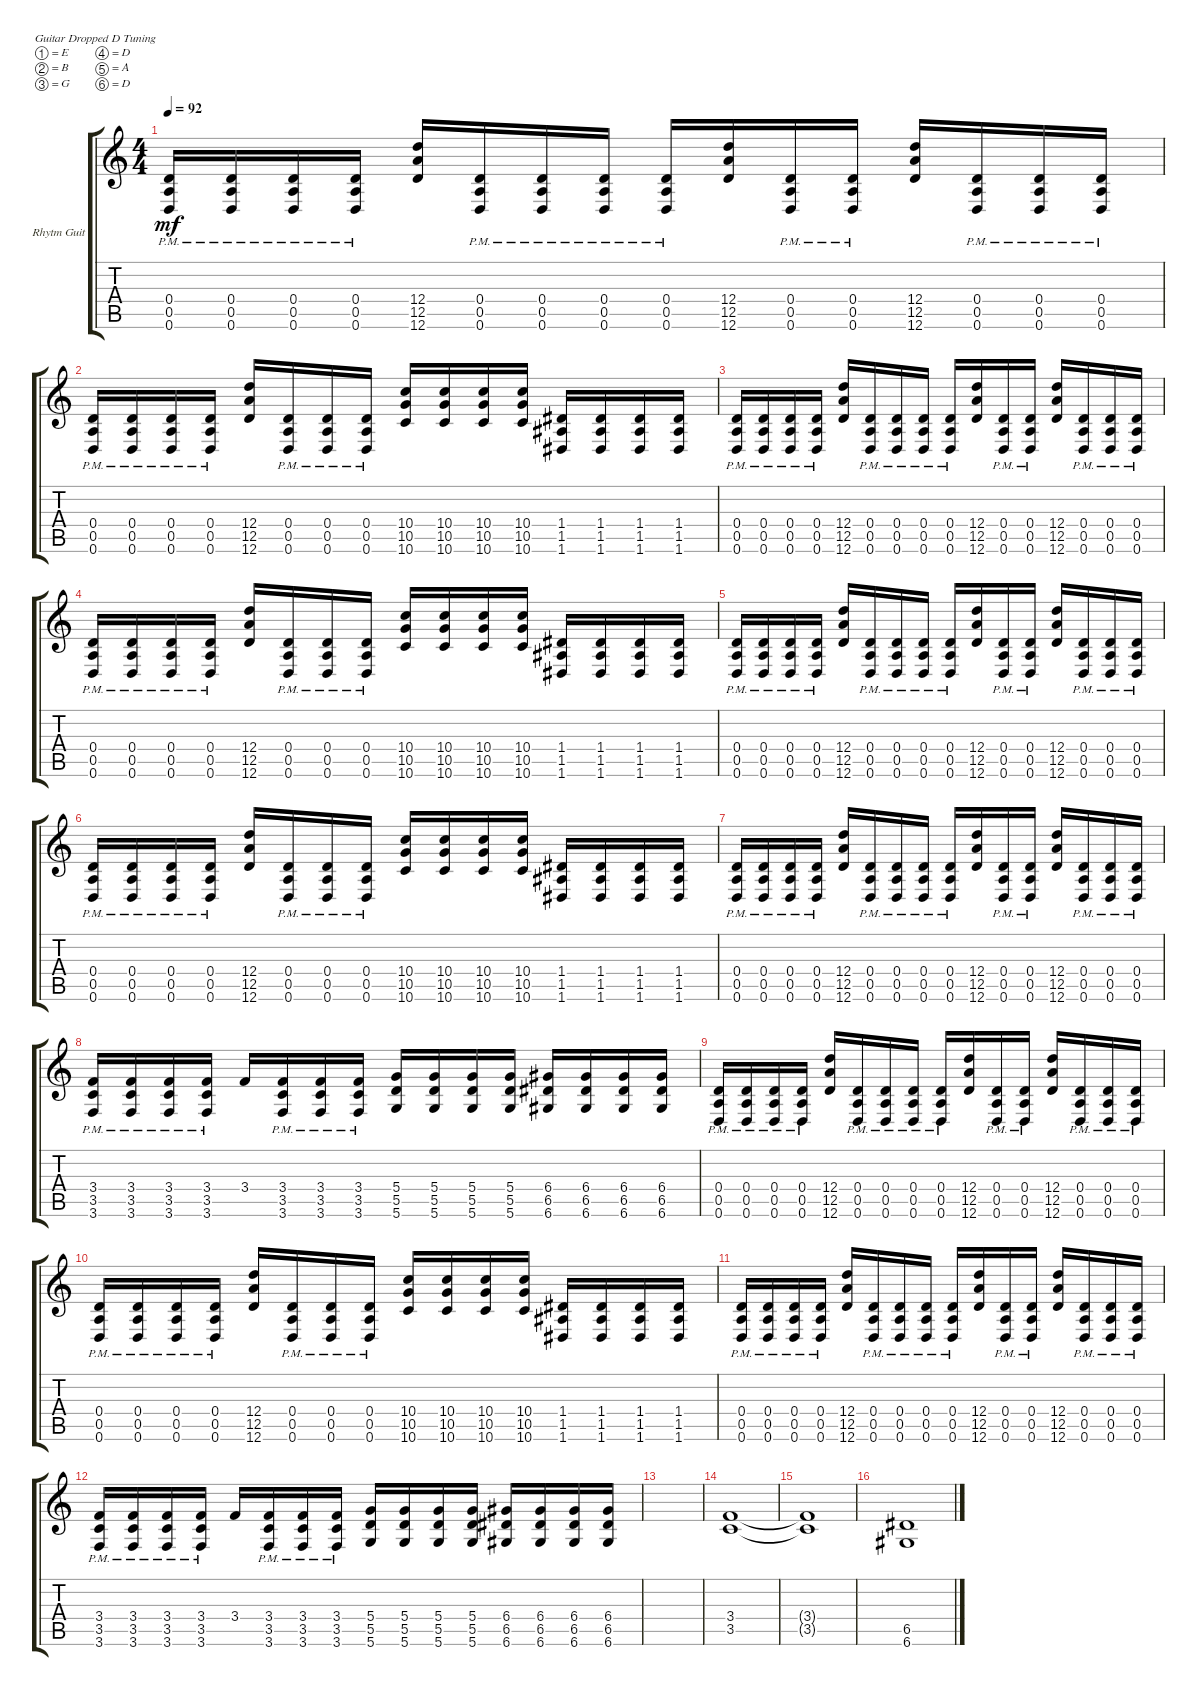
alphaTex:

\bracketExtendMode groupsimilarinstruments
\firstSystemTrackNameOrientation horizontal
\otherSystemsTrackNameOrientation horizontal
\track ("Rhytm Guitar" "Rhytm Guit") {instrument distortionguitar}
\staff {score tabs}
\tuning (E4 B3 G3 D3 A2 D2)
\ts (4 4)
\tempo 92
\clef g2
\scale
0.485477
\ks c
(0.6{pm} 0.5{pm} 0.4{pm}).16{dy mf instrument distortionguitar} (0.6{pm} 0.5{pm} 0.4{pm}).16 (0.6{pm} 0.5{pm} 0.4{pm}).16 (0.6{pm} 0.5{pm} 0.4{pm}).16 (12.5 12.6 12.4).16 (0.6{pm} 0.5{pm} 0.4{pm}).16 (0.6{pm} 0.5{pm} 0.4{pm}).16 (0.6{pm} 0.5{pm} 0.4{pm}).16 (0.6{pm} 0.5{pm} 0.4{pm}).16 (12.6 12.5 12.4).16 (0.6{pm} 0.5{pm} 0.4{pm}).16 (0.6{pm} 0.5{pm} 0.4{pm}).16 (12.5 12.6 12.4).16 (0.6{pm} 0.5{pm} 0.4{pm}).16 (0.6{pm} 0.5{pm} 0.4{pm}).16 (0.6{pm} 0.5{pm} 0.4{pm}).16 |
\scale
0.257261 (0.6{pm} 0.5{pm} 0.4{pm}).16 (0.6{pm} 0.5{pm} 0.4{pm}).16 (0.6{pm} 0.5{pm} 0.4{pm}).16 (0.6{pm} 0.5{pm} 0.4{pm}).16 (12.6 12.5 12.4).16 (0.6{pm} 0.4{pm} 0.5{pm}).16 (0.6{pm} 0.4{pm} 0.5{pm}).16 (0.6{pm} 0.4{pm} 0.5{pm}).16 (10.5 10.6 10.4).16 (10.5 10.4 10.6).16 (10.5 10.6 10.4).16 (10.5 10.6 10.4).16 (1.6 1.4 1.5).16 (1.6 1.4 1.5).16 (1.6 1.4 1.5).16 (1.6 1.4 1.5).16 |
\scale
0.257261 (0.6{pm} 0.5{pm} 0.4{pm}).16 (0.6{pm} 0.5{pm} 0.4{pm}).16 (0.6{pm} 0.5{pm} 0.4{pm}).16 (0.6{pm} 0.5{pm} 0.4{pm}).16 (12.6 12.5 12.4).16 (0.6{pm} 0.5{pm} 0.4{pm}).16 (0.6{pm} 0.5{pm} 0.4{pm}).16 (0.6{pm} 0.5{pm} 0.4{pm}).16 (0.6{pm} 0.5{pm} 0.4{pm}).16 (12.6 12.5 12.4).16 (0.6{pm} 0.5{pm} 0.4{pm}).16 (0.6{pm} 0.5{pm} 0.4{pm}).16 (12.6 12.4 12.5).16 (0.6{pm} 0.5{pm} 0.4{pm}).16 (0.6{pm} 0.5{pm} 0.4{pm}).16 (0.6{pm} 0.5{pm} 0.4{pm}).16 |
\scale
0.333333 (0.6{pm} 0.5{pm} 0.4{pm}).16 (0.6{pm} 0.5{pm} 0.4{pm}).16 (0.6{pm} 0.5{pm} 0.4{pm}).16 (0.6{pm} 0.5{pm} 0.4{pm}).16 (12.6 12.5 12.4).16 (0.6{pm} 0.4{pm} 0.5{pm}).16 (0.6{pm} 0.4{pm} 0.5{pm}).16 (0.6{pm} 0.4{pm} 0.5{pm}).16 (10.5 10.6 10.4).16 (10.5 10.4 10.6).16 (10.5 10.6 10.4).16 (10.5 10.6 10.4).16 (1.6 1.4 1.5).16 (1.6 1.4 1.5).16 (1.6 1.4 1.5).16 (1.6 1.4 1.5).16 |
\scale
0.333333 (0.6{pm} 0.5{pm} 0.4{pm}).16 (0.6{pm} 0.5{pm} 0.4{pm}).16 (0.6{pm} 0.5{pm} 0.4{pm}).16 (0.6{pm} 0.5{pm} 0.4{pm}).16 (12.5 12.6 12.4).16 (0.6{pm} 0.5{pm} 0.4{pm}).16 (0.6{pm} 0.5{pm} 0.4{pm}).16 (0.6{pm} 0.5{pm} 0.4{pm}).16 (0.6{pm} 0.5{pm} 0.4{pm}).16 (12.6 12.5 12.4).16 (0.6{pm} 0.5{pm} 0.4{pm}).16 (0.6{pm} 0.5{pm} 0.4{pm}).16 (12.5 12.6 12.4).16 (0.6{pm} 0.5{pm} 0.4{pm}).16 (0.6{pm} 0.5{pm} 0.4{pm}).16 (0.6{pm} 0.5{pm} 0.4{pm}).16 |
\scale
0.333333 (0.6{pm} 0.5{pm} 0.4{pm}).16 (0.6{pm} 0.5{pm} 0.4{pm}).16 (0.6{pm} 0.5{pm} 0.4{pm}).16 (0.6{pm} 0.5{pm} 0.4{pm}).16 (12.6 12.5 12.4).16 (0.6{pm} 0.4{pm} 0.5{pm}).16 (0.6{pm} 0.4{pm} 0.5{pm}).16 (0.6{pm} 0.4{pm} 0.5{pm}).16 (10.5 10.6 10.4).16 (10.5 10.4 10.6).16 (10.5 10.6 10.4).16 (10.5 10.6 10.4).16 (1.6 1.4 1.5).16 (1.6 1.4 1.5).16 (1.6 1.4 1.5).16 (1.6 1.4 1.5).16 |
\scale
0.333333 (0.6{pm} 0.5{pm} 0.4{pm}).16 (0.6{pm} 0.5{pm} 0.4{pm}).16 (0.6{pm} 0.5{pm} 0.4{pm}).16 (0.6{pm} 0.5{pm} 0.4{pm}).16 (12.5 12.6 12.4).16 (0.6{pm} 0.5{pm} 0.4{pm}).16 (0.6{pm} 0.5{pm} 0.4{pm}).16 (0.6{pm} 0.5{pm} 0.4{pm}).16 (0.6{pm} 0.5{pm} 0.4{pm}).16 (12.6 12.5 12.4).16 (0.6{pm} 0.5{pm} 0.4{pm}).16 (0.6{pm} 0.5{pm} 0.4{pm}).16 (12.5 12.6 12.4).16 (0.6{pm} 0.5{pm} 0.4{pm}).16 (0.6{pm} 0.5{pm} 0.4{pm}).16 (0.6{pm} 0.5{pm} 0.4{pm}).16 |
\scale
0.333333 (3.6{pm} 3.5{pm} 3.4{pm}).16 (3.6{pm} 3.5{pm} 3.4{pm}).16 (3.6{pm} 3.5{pm} 3.4{pm}).16 (3.6{pm} 3.5{pm} 3.4{pm}).16 3.4.16 (3.6{pm} 3.5{pm} 3.4{pm}).16 (3.6{pm} 3.5{pm} 3.4{pm}).16 (3.6{pm} 3.5{pm} 3.4{pm}).16 (5.6 5.5 5.4).16 (5.6 5.5 5.4).16 (5.6 5.5 5.4).16 (5.6 5.5 5.4).16 (6.6 6.4 6.5).16 (6.6 6.4 6.5).16 (6.6 6.4 6.5).16 (6.6 6.4 6.5).16 |
\scale
0.333333 (0.6{pm} 0.5{pm} 0.4{pm}).16 (0.6{pm} 0.5{pm} 0.4{pm}).16 (0.6{pm} 0.5{pm} 0.4{pm}).16 (0.6{pm} 0.5{pm} 0.4{pm}).16 (12.5 12.6 12.4).16 (0.6{pm} 0.5{pm} 0.4{pm}).16 (0.6{pm} 0.5{pm} 0.4{pm}).16 (0.6{pm} 0.5{pm} 0.4{pm}).16 (0.6{pm} 0.5{pm} 0.4{pm}).16 (12.6 12.5 12.4).16 (0.6{pm} 0.5{pm} 0.4{pm}).16 (0.6{pm} 0.5{pm} 0.4{pm}).16 (12.5 12.6 12.4).16 (0.6{pm} 0.5{pm} 0.4{pm}).16 (0.6{pm} 0.5{pm} 0.4{pm}).16 (0.6{pm} 0.5{pm} 0.4{pm}).16 |
\scale
0.333333 (0.6{pm} 0.5{pm} 0.4{pm}).16 (0.6{pm} 0.5{pm} 0.4{pm}).16 (0.6{pm} 0.5{pm} 0.4{pm}).16 (0.6{pm} 0.5{pm} 0.4{pm}).16 (12.6 12.5 12.4).16 (0.6{pm} 0.4{pm} 0.5{pm}).16 (0.6{pm} 0.4{pm} 0.5{pm}).16 (0.6{pm} 0.4{pm} 0.5{pm}).16 (10.5 10.6 10.4).16 (10.5 10.4 10.6).16 (10.5 10.6 10.4).16 (10.5 10.6 10.4).16 (1.6 1.4 1.5).16 (1.6 1.4 1.5).16 (1.6 1.4 1.5).16 (1.6 1.4 1.5).16 |
\scale
0.333333 (0.6{pm} 0.5{pm} 0.4{pm}).16 (0.6{pm} 0.5{pm} 0.4{pm}).16 (0.6{pm} 0.5{pm} 0.4{pm}).16 (0.6{pm} 0.5{pm} 0.4{pm}).16 (12.5 12.6 12.4).16 (0.6{pm} 0.5{pm} 0.4{pm}).16 (0.6{pm} 0.5{pm} 0.4{pm}).16 (0.6{pm} 0.5{pm} 0.4{pm}).16 (0.6{pm} 0.5{pm} 0.4{pm}).16 (12.6 12.5 12.4).16 (0.6{pm} 0.5{pm} 0.4{pm}).16 (0.6{pm} 0.5{pm} 0.4{pm}).16 (12.5 12.6 12.4).16 (0.6{pm} 0.5{pm} 0.4{pm}).16 (0.6{pm} 0.5{pm} 0.4{pm}).16 (0.6{pm} 0.5{pm} 0.4{pm}).16 |
\scale
0.333333 (3.6{pm} 3.5{pm} 3.4{pm}).16 (3.6{pm} 3.5{pm} 3.4{pm}).16 (3.6{pm} 3.5{pm} 3.4{pm}).16 (3.6{pm} 3.5{pm} 3.4{pm}).16 3.4.16 (3.6{pm} 3.5{pm} 3.4{pm}).16 (3.6{pm} 3.5{pm} 3.4{pm}).16 (3.6{pm} 3.5{pm} 3.4{pm}).16 (5.6 5.5 5.4).16 (5.6 5.5 5.4).16 (5.6 5.5 5.4).16 (5.6 5.5 5.4).16 (6.6 6.4 6.5).16 (6.6 6.4 6.5).16 (6.6 6.4 6.5).16 (6.6 6.4 6.5).16 |
\scale
0.333333 |
\scale
0.333333 (3.5 3.4).1 |
\scale
0.333333 (3.5{t} 3.4{t}).1 |
\scale
0.333333 (6.6 6.5).1
